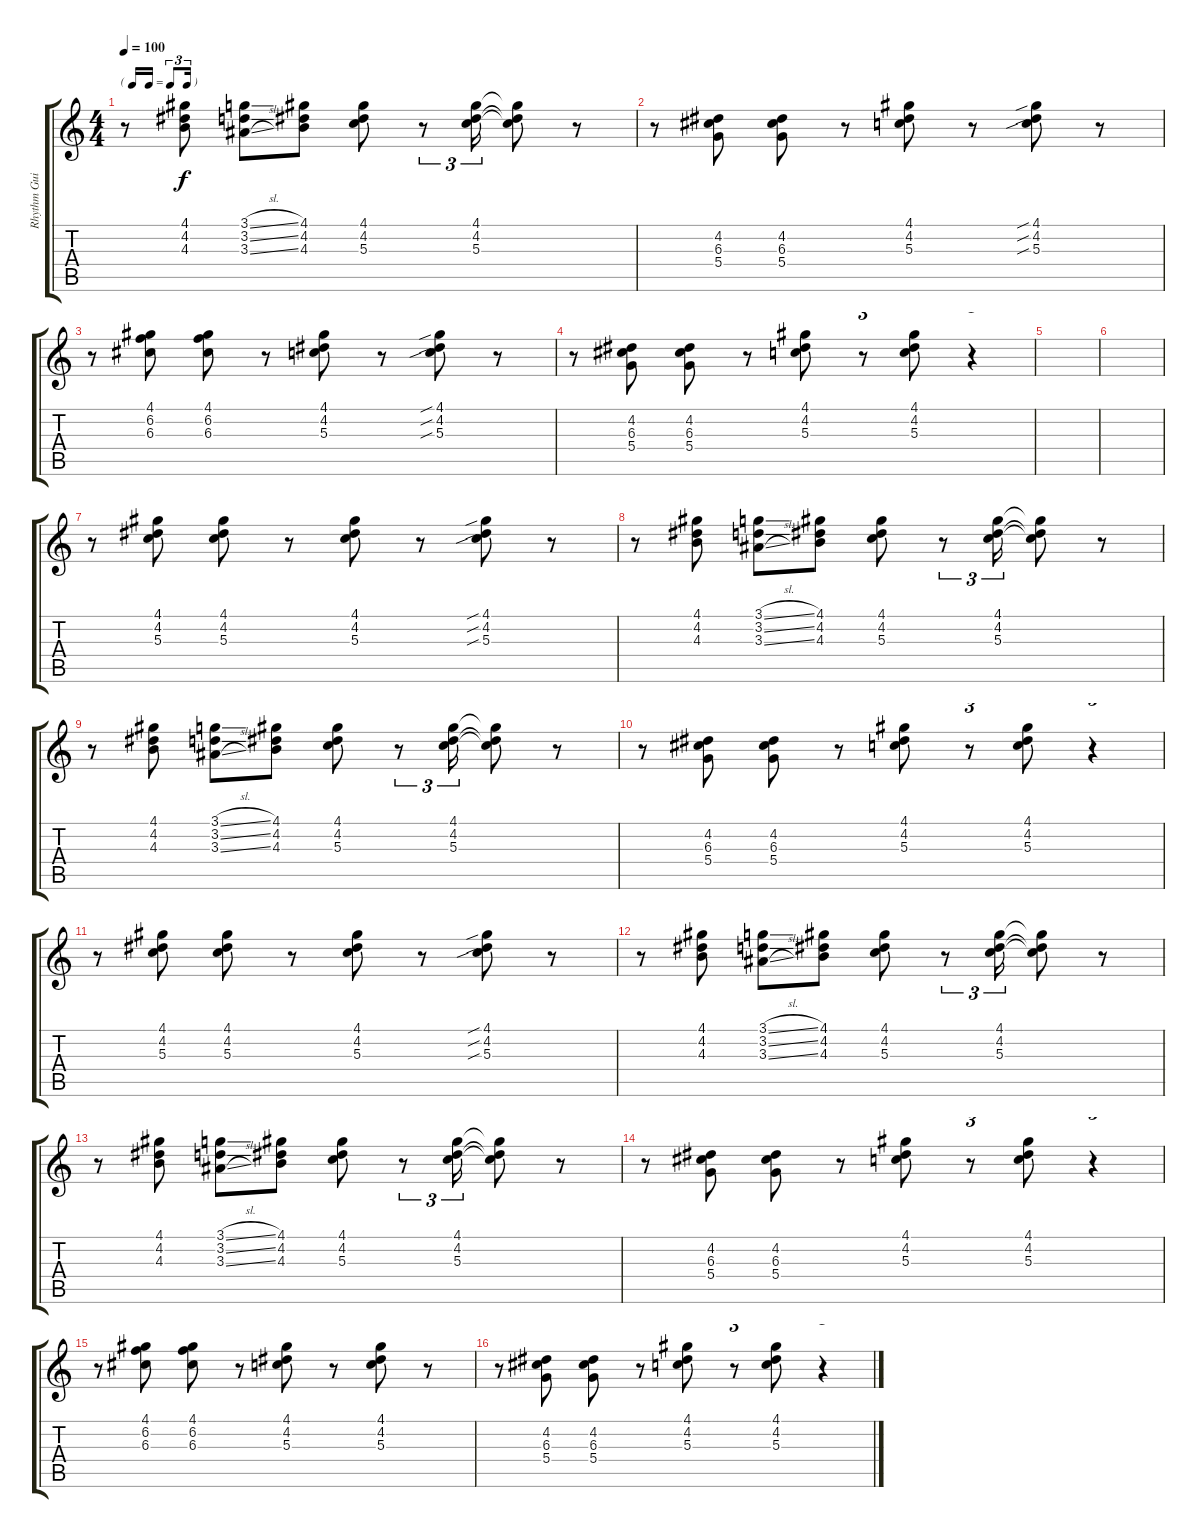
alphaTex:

\track ("Rhythm Guitar" "Rhythm Gui") {instrument electricguitarjazz}
\staff {score tabs}
\tuning (E4 B3 G3 D3 A2 E2) {hide}
\ts (4 4)
\tf triplet16th
\tempo 100
\clef g2
\ks c
r.8{dy f} (4.1 4.2 4.3).8 (3.1{sl} 3.2{sl} 3.3{sl}).8 (4.1 4.2 4.3).8 (4.1 4.2 5.3).8 r.8{tu (3 2)} (4.1 4.2 5.3).16{tu (3 2)} (4.1{t} 4.2{t} 5.3{t}).8 r.8 |
r.8 (4.2 6.3 5.4).8 (4.2 6.3 5.4).8 r.8 (4.1 4.2 5.3).8 r.8 (4.1{sib} 4.2{sib} 5.3{sib}).8 r.8 |
r.8 (4.1 6.2 6.3).8 (4.1 6.2 6.3).8 r.8 (4.1 4.2 5.3).8 r.8 (4.1{sib} 4.2{sib} 5.3{sib}).8 r.8 |
r.8 (4.2 6.3 5.4).8 (4.2 6.3 5.4).8 r.8 (4.1 4.2 5.3).8 r.8{tu (3 2)} (4.1 4.2 5.3).8 r.4{tu (3 2)} |
|
|
r.8 (4.1 4.2 5.3).8 (4.1 4.2 5.3).8 r.8 (4.1 4.2 5.3).8 r.8 (4.1{sib} 4.2{sib} 5.3{sib}).8 r.8 |
r.8 (4.1 4.2 4.3).8 (3.1{sl} 3.2{sl} 3.3{sl}).8 (4.1 4.2 4.3).8 (4.1 4.2 5.3).8 r.8{tu (3 2)} (4.1 4.2 5.3).16{tu (3 2)} (4.1{t} 4.2{t} 5.3{t}).8 r.8 |
r.8 (4.1 4.2 4.3).8 (3.1{sl} 3.2{sl} 3.3{sl}).8 (4.1 4.2 4.3).8 (4.1 4.2 5.3).8 r.8{tu (3 2)} (4.1 4.2 5.3).16{tu (3 2)} (4.1{t} 4.2{t} 5.3{t}).8 r.8 |
r.8 (4.2 6.3 5.4).8 (4.2 6.3 5.4).8 r.8 (4.1 4.2 5.3).8 r.8{tu (3 2)} (4.1 4.2 5.3).8 r.4{tu (3 2)} |
r.8 (4.1 4.2 5.3).8 (4.1 4.2 5.3).8 r.8 (4.1 4.2 5.3).8 r.8 (4.1{sib} 4.2{sib} 5.3{sib}).8 r.8 |
r.8 (4.1 4.2 4.3).8 (3.1{sl} 3.2{sl} 3.3{sl}).8 (4.1 4.2 4.3).8 (4.1 4.2 5.3).8 r.8{tu (3 2)} (4.1 4.2 5.3).16{tu (3 2)} (4.1{t} 4.2{t} 5.3{t}).8 r.8 |
r.8 (4.1 4.2 4.3).8 (3.1{sl} 3.2{sl} 3.3{sl}).8 (4.1 4.2 4.3).8 (4.1 4.2 5.3).8 r.8{tu (3 2)} (4.1 4.2 5.3).16{tu (3 2)} (4.1{t} 4.2{t} 5.3{t}).8 r.8 |
r.8 (4.2 6.3 5.4).8 (4.2 6.3 5.4).8 r.8 (4.1 4.2 5.3).8 r.8{tu (3 2)} (4.1 4.2 5.3).8 r.4{tu (3 2)} |
r.8 (4.1 6.2 6.3).8 (4.1 6.2 6.3).8 r.8 (4.1 4.2 5.3).8 r.8 (4.1 4.2 5.3).8 r.8 |
r.8 (4.2 6.3 5.4).8 (4.2 6.3 5.4).8 r.8 (4.1 4.2 5.3).8 r.8{tu (3 2)} (4.1 4.2 5.3).8 r.4{tu (3 2)}
